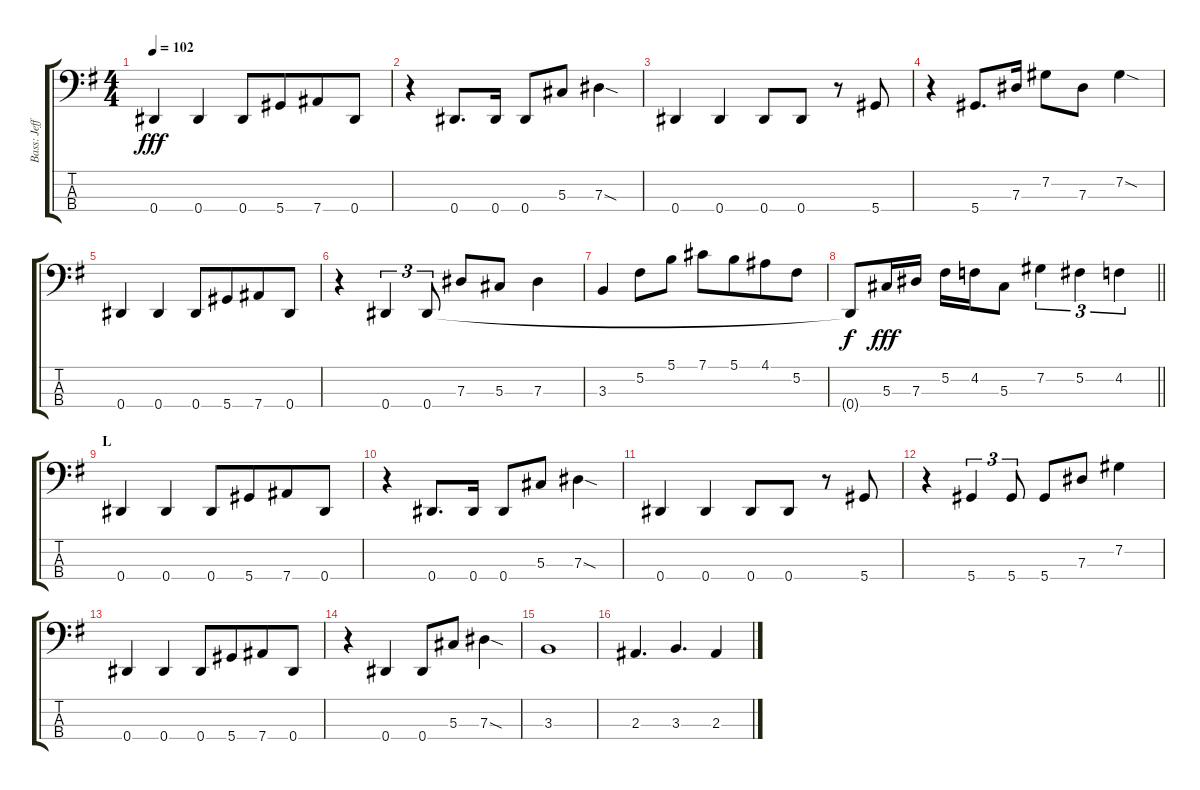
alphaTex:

\track ("Bass: Jeff" "Bass: Jeff") {instrument electricbassfinger}
\staff {score tabs}
\tuning (Gb2 Db2 Ab1 Eb1) {hide}
\ts (4 4)
\tempo 102
\clef f4
\ks g
0.4.4{dy fff} 0.4.4 0.4.8 5.4.8{beam merge} 7.4.8 0.4.8 |
r.4 0.4.8{d} 0.4.16 0.4.8 5.3.8 7.3{sod}.4 |
0.4.4 0.4.4 0.4.8 0.4.8 r.8 5.4.8 |
r.4 5.4.8{d} 7.3.16 7.2.8 7.3.8 7.2{sod}.4 |
0.4.4 0.4.4 0.4.8 5.4.8{beam merge} 7.4.8 0.4.8 |
r.4 0.4.4{tu (3 2)} 0.4.8{tu (3 2)} 7.3.8 5.3.8 7.3.4 |
3.3.4 5.2.8 5.1.8 7.1.8 5.1.8{beam merge} 4.1.8 5.2.8 |
\barLineRight lightlight
0.4{t}.8{dy f} 5.3.16{dy fff} 7.3.16 5.2.16 4.2.16 5.3.8 7.2.4{tu (3 2)} 5.2.4{tu (3 2)} 4.2.4{tu (3 2)} |
\section ("" "L")
0.4.4 0.4.4 0.4.8 5.4.8{beam merge} 7.4.8 0.4.8 |
r.4 0.4.8{d} 0.4.16 0.4.8 5.3.8 7.3{sod}.4 |
0.4.4 0.4.4 0.4.8 0.4.8 r.8 5.4.8 |
r.4 5.4.4{tu (3 2)} 5.4.8{tu (3 2)} 5.4.8 7.3.8 7.2.4 |
0.4.4 0.4.4 0.4.8 5.4.8{beam merge} 7.4.8 0.4.8 |
r.4 0.4.4 0.4.8 5.3.8 7.3{sod}.4 |
3.3.1 |
2.3.4{d} 3.3.4{d} 2.3.4
